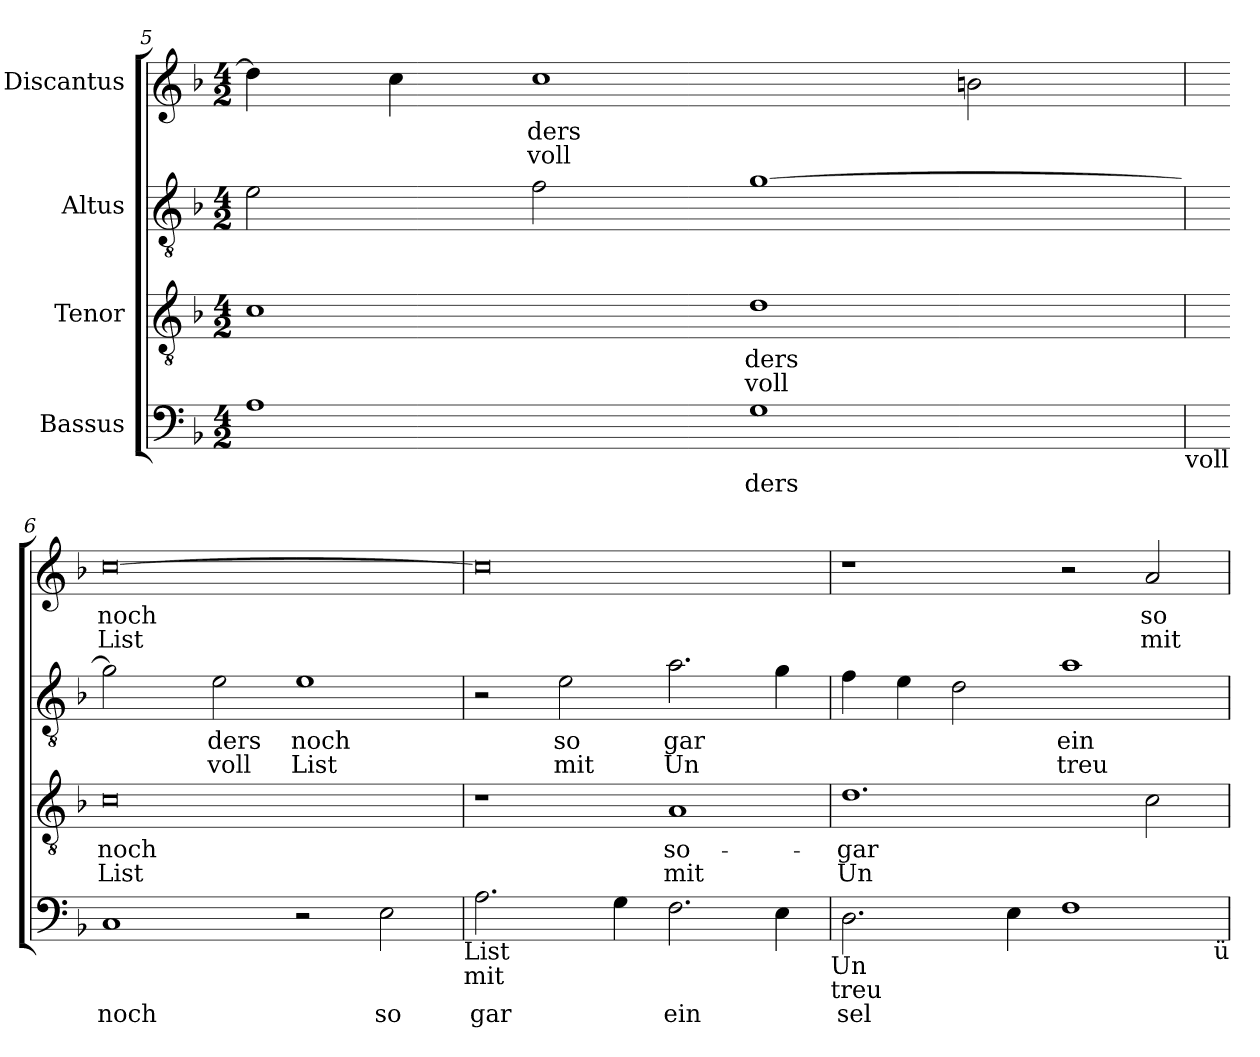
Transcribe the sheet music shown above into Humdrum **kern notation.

**kern	**text	**kern	**text	**text	**kern	**text	**text	**kern	**text	**text
*part4	*part4	*part3	*part3	*part3	*part2	*part2	*part2	*part1	*part1	*part1
*staff4	*staff4	*staff3	*staff3	*staff3	*staff2	*staff2	*staff2	*staff1	*staff1	*staff1
*I"Bassus	*	*I"Tenor	*	*	*I"Altus	*	*	*I"Discantus	*	*
*clefF4	*	*clefGv2	*	*	*clefGv2	*	*	*clefG2	*	*
*k[b-]	*	*k[b-]	*	*	*k[b-]	*	*	*k[b-]	*	*
*F:	*	*F:	*	*	*F:	*	*	*F:	*	*
*M4/2	*	*M4/2	*	*	*M4/2	*	*	*M4/2	*	*
=5	=5	=5	=5	=5	=5	=5	=5	=5	=5	=5
1A	.	1c	.	.	2e\	.	.	4dd>\]	.	.
.	.	.	.	.	.	.	.	4cc\	.	.
!	!	!	!	!	!	!	!	!	!LO:LY:b	!LO:LY:b
.	.	.	.	.	2f\	.	.	1cc	ders	voll
!	!LO:LY:b:cj	!	!LO:LY:b:cj	!LO:LY:b:cj	!	!	!	!	!	!
1G	-ders	1d	ders	voll	[>1g	.	.	.	.	.
.	.	.	.	.	.	.	.	2bn\	.	.
!LO:TX:b:t=voll	!	!	!	!	!	!	!	!	!	!
!!LO:LB:g=z
=6	=6	=6	=6	=6	=6	=6	=6	=6	=6	=6
!	!LO:LY:b:cj	!	!LO:LY:b:cj	!LO:LY:b:cj	!	!	!	!	!LO:LY:b	!LO:LY:b
*	*	*^	*	*	*	*	*	*	*	*
1C	noch	0c	4ryy	noch	List	2g\]	.	.	[>0cc	noch	List
.	.	.	1..ryy	.	.	.	.	.	.	.	.
!	!	!	!	!	!	!	!LO:LY:b:cj	!LO:LY:b:cj	!	!	!
.	.	.	.	.	.	2e\	ders	voll	.	.	.
!	!	!	!	!	!	!	!LO:LY:b:cj	!LO:LY:b:cj	!	!	!
2r	.	.	.	.	.	1e	noch	List	.	.	.
!	!LO:LY:b:cj	!	!	!	!	!	!	!	!	!	!
2E\	so	.	.	.	.	.	.	.	.	.	.
!LO:TX:b:t=List	!	!	!	!	!	!	!	!	!	!	!
!LO:TX:b:t=mit	!	!	!	!	!	!	!	!	!	!	!
=7	=7	=7	=7	=7	=7	=7	=7	=7	=7	=7	=7
!	!LO:LY:b	!	!	!	!	!	!	!	!	!	!
*	*	*v	*v	*	*	*	*	*	*	*	*
2.A\	gar	1r	.	.	2r	.	.	0cc]	.	.
!	!	!	!	!	!	!LO:LY:b:cj	!LO:LY:b:cj	!	!	!
.	.	.	.	.	2e\	so	mit	.	.	.
4G\	.	.	.	.	.	.	.	.	.	.
!	!LO:LY:b	!	!LO:LY:b:cj	!LO:LY:b:cj	!	!LO:LY:b	!LO:LY:b	!	!	!
2.F\	ein	1A	so-	-mit	2.a\	gar	Un	.	.	.
4E\	.	.	.	.	4g\	.	.	.	.	.
!LO:TX:b:t=Un	!	!	!	!	!	!	!	!	!	!
!LO:TX:b:t=treu	!	!	!	!	!	!	!	!	!	!
=8	=8	=8	=8	=8	=8	=8	=8	=8	=8	=8
!	!LO:LY:b	!	!LO:LY:b:cj	!LO:LY:b:cj	!	!	!	!	!	!
2.D\	sel	1.d	gar	Un	4f\	.	.	1r	.	.
.	.	.	.	.	4e\	.	.	.	.	.
.	.	.	.	.	2d\	.	.	.	.	.
4E\	.	.	.	.	.	.	.	.	.	.
!	!	!	!	!	!	!LO:LY:b:cj	!LO:LY:b:cj	!	!	!
1F	.	.	.	.	1a	ein	treu	2r	.	.
!	!	!	!	!	!	!	!	!	!LO:LY:b:cj	!LO:LY:b:cj
.	.	2c\	.	.	.	.	.	2a/	so	mit
!LO:TX:b:t=ü	!	!	!	!	!	!	!	!	!	!
=	=	=	=	=	=	=	=	=	=	=
*-	*-	*-	*-	*-	*-	*-	*-	*-	*-	*-
